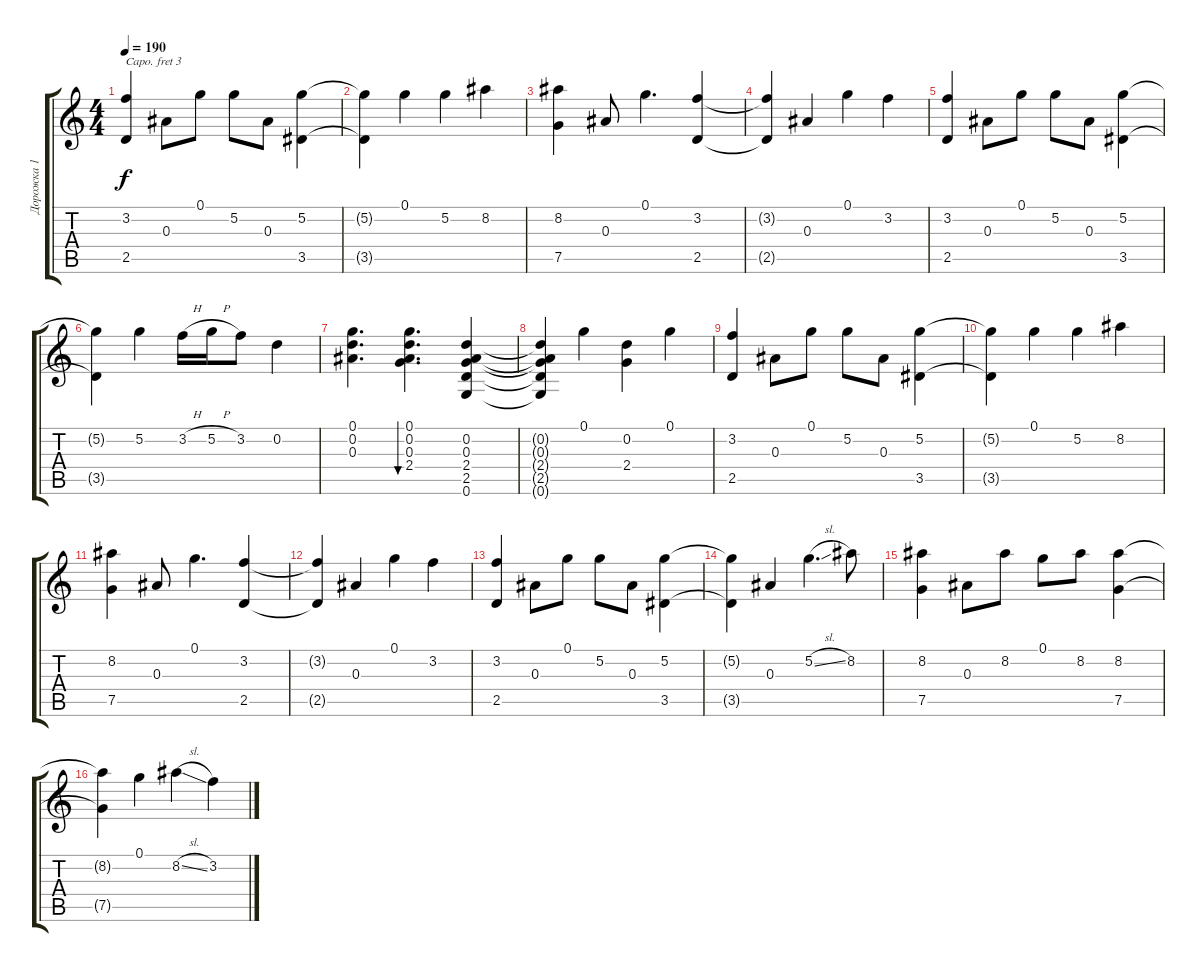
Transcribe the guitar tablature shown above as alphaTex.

\track ("Дорожка 1" "Дорожка 1") {instrument acousticguitarsteel}
\staff {score tabs}
\capo 3
\tuning (E4 B3 G3 D3 A2 E2) {hide}
\ts (4 4)
\tempo 190
\clef g2
\ks c
(3.2 2.5).4{dy f} 0.3.8 0.1.8 5.2.8 0.3.8 (5.2 3.5).4 |
(5.2{t} 3.5{t}).4 0.1.4 5.2.4 8.2.4 |
(8.2 7.5).4 0.3.8 0.1.4{d} (3.2 2.5).4 |
(3.2{t} 2.5{t}).4 0.3.4 0.1.4 3.2.4 |
(3.2 2.5).4 0.3.8 0.1.8 5.2.8 0.3.8 (5.2 3.5).4 |
(5.2{t} 3.5{t}).4 5.2.4 3.2{h}.16 5.2{h}.16 3.2.8 0.2.4 |
(0.1 0.2 0.3).4{d} (0.1 0.2 0.3 2.4).4{d bu 480} (0.2 0.3 2.4 2.5 0.6).4 |
(0.2{t} 0.3{t} 2.4{t} 2.5{t} 0.6{t}).4 0.1.4 (0.2 2.4).4 0.1.4 |
(3.2 2.5).4 0.3.8 0.1.8 5.2.8 0.3.8 (5.2 3.5).4 |
(5.2{t} 3.5{t}).4 0.1.4 5.2.4 8.2.4 |
(8.2 7.5).4 0.3.8 0.1.4{d} (3.2 2.5).4 |
(3.2{t} 2.5{t}).4 0.3.4 0.1.4 3.2.4 |
(3.2 2.5).4 0.3.8 0.1.8 5.2.8 0.3.8 (5.2 3.5).4 |
(5.2{t} 3.5{t}).4 0.3.4 5.2{sl}.4{d} 8.2.8 |
(8.2 7.5).4 0.3.8 8.2.8 0.1.8 8.2.8 (8.2 7.5).4 |
(8.2{t} 7.5{t}).4 0.1.4 8.2{sl}.4 3.2.4
